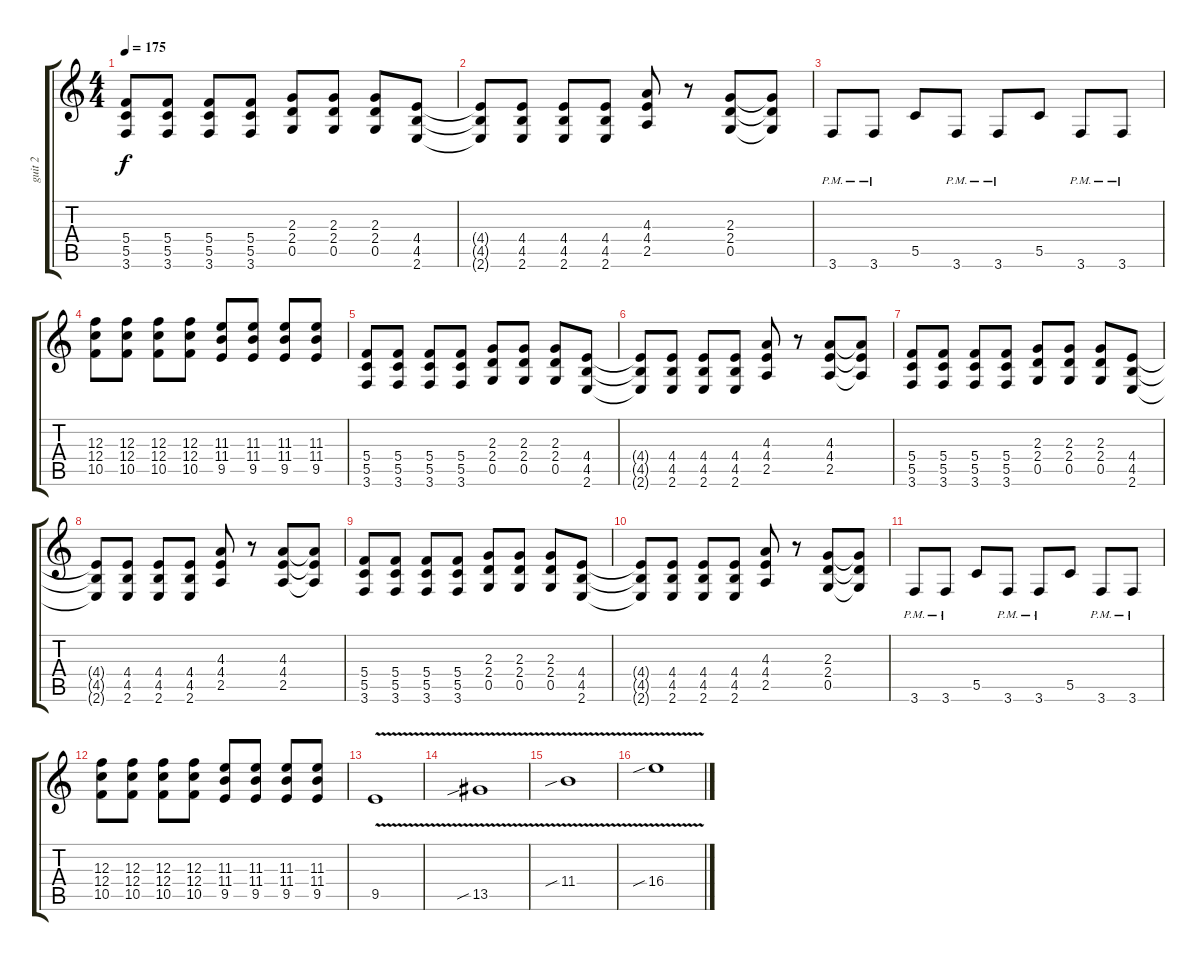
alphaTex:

\track ("guit 2" "guit 2") {instrument overdrivenguitar}
\staff {score tabs}
\tuning (D4 A3 F3 C3 G2 D2) {hide}
\ts (4 4)
\tempo 175
\clef g2
\ks c
(5.4 5.5 3.6).8{dy f} (5.4 5.5 3.6).8 (5.4 5.5 3.6).8 (5.4 5.5 3.6).8 (2.3 2.4 0.5).8 (2.3 2.4 0.5).8 (2.3 2.4 0.5).8 (4.4 4.5 2.6).8 |
(4.4{t} 4.5{t} 2.6{t}).8 (4.4 4.5 2.6).8 (4.4 4.5 2.6).8 (4.4 4.5 2.6).8 (4.3 4.4 2.5).8 r.8 (2.3 2.4 0.5).8 (2.3{t} 2.4{t} 0.5{t}).8 |
3.6{pm}.8 3.6{pm}.8 5.5.8 3.6{pm}.8 3.6{pm}.8 5.5.8 3.6{pm}.8 3.6{pm}.8 |
(12.3 12.4 10.5).8 (12.3 12.4 10.5).8 (12.3 12.4 10.5).8 (12.3 12.4 10.5).8 (11.3 11.4 9.5).8 (11.3 11.4 9.5).8 (11.3 11.4 9.5).8 (11.3 11.4 9.5).8 |
(5.4 5.5 3.6).8 (5.4 5.5 3.6).8 (5.4 5.5 3.6).8 (5.4 5.5 3.6).8 (2.3 2.4 0.5).8 (2.3 2.4 0.5).8 (2.3 2.4 0.5).8 (4.4 4.5 2.6).8 |
(4.4{t} 4.5{t} 2.6{t}).8 (4.4 4.5 2.6).8 (4.4 4.5 2.6).8 (4.4 4.5 2.6).8 (4.3 4.4 2.5).8 r.8 (4.3 4.4 2.5).8 (4.3{t} 4.4{t} 2.5{t}).8 |
(5.4 5.5 3.6).8 (5.4 5.5 3.6).8 (5.4 5.5 3.6).8 (5.4 5.5 3.6).8 (2.3 2.4 0.5).8 (2.3 2.4 0.5).8 (2.3 2.4 0.5).8 (4.4 4.5 2.6).8 |
(4.4{t} 4.5{t} 2.6{t}).8 (4.4 4.5 2.6).8 (4.4 4.5 2.6).8 (4.4 4.5 2.6).8 (4.3 4.4 2.5).8 r.8 (4.3 4.4 2.5).8 (4.3{t} 4.4{t} 2.5{t}).8 |
(5.4 5.5 3.6).8 (5.4 5.5 3.6).8 (5.4 5.5 3.6).8 (5.4 5.5 3.6).8 (2.3 2.4 0.5).8 (2.3 2.4 0.5).8 (2.3 2.4 0.5).8 (4.4 4.5 2.6).8 |
(4.4{t} 4.5{t} 2.6{t}).8 (4.4 4.5 2.6).8 (4.4 4.5 2.6).8 (4.4 4.5 2.6).8 (4.3 4.4 2.5).8 r.8 (2.3 2.4 0.5).8 (2.3{t} 2.4{t} 0.5{t}).8 |
3.6{pm}.8 3.6{pm}.8 5.5.8 3.6{pm}.8 3.6{pm}.8 5.5.8 3.6{pm}.8 3.6{pm}.8 |
(12.3 12.4 10.5).8 (12.3 12.4 10.5).8 (12.3 12.4 10.5).8 (12.3 12.4 10.5).8 (11.3 11.4 9.5).8 (11.3 11.4 9.5).8 (11.3 11.4 9.5).8 (11.3 11.4 9.5).8 |
9.5{v}.1 |
13.5{v sib}.1 |
11.4{v sib}.1 |
16.4{v sib}.1
